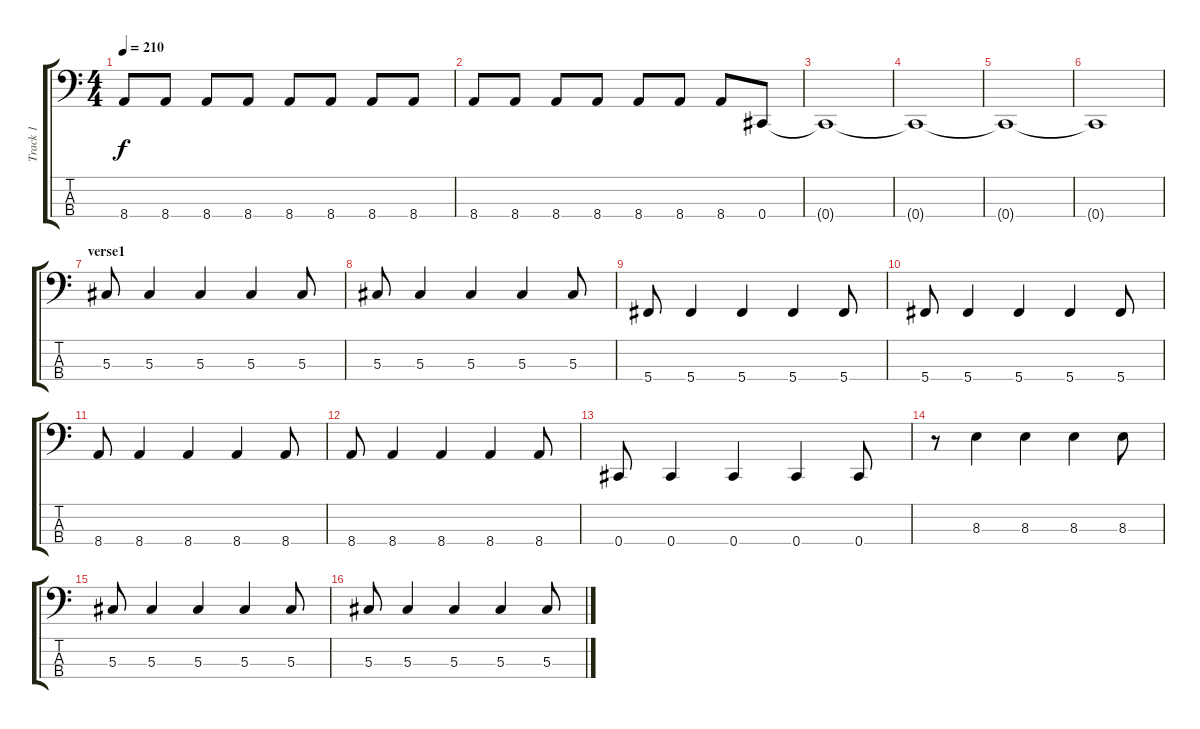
\track ("Track 1" "Track 1") {instrument electricbasspick}
\staff {score tabs}
\tuning (Gb2 Db2 Ab1 Db1) {hide}
\ts (4 4)
\tempo 210
\clef f4
\ks c
8.4{t}.8{dy f} 8.4.8 8.4.8 8.4.8 8.4.8 8.4.8 8.4.8 8.4.8 |
8.4.8 8.4.8 8.4.8 8.4.8 8.4.8 8.4.8 8.4.8 0.4.8 |
0.4{t}.1 |
0.4{t}.1 |
0.4{t}.1 |
0.4{t}.1 |
\section ("" "verse1")
5.3.8 5.3.4 5.3.4 5.3.4 5.3.8 |
5.3.8 5.3.4 5.3.4 5.3.4 5.3.8 |
5.4.8 5.4.4 5.4.4 5.4.4 5.4.8 |
5.4.8 5.4.4 5.4.4 5.4.4 5.4.8 |
8.4.8 8.4.4 8.4.4 8.4.4 8.4.8 |
8.4.8 8.4.4 8.4.4 8.4.4 8.4.8 |
0.4.8 0.4.4 0.4.4 0.4.4 0.4.8 |
r.8 8.3.4 8.3.4 8.3.4 8.3.8 |
5.3.8 5.3.4 5.3.4 5.3.4 5.3.8 |
5.3.8 5.3.4 5.3.4 5.3.4 5.3.8
